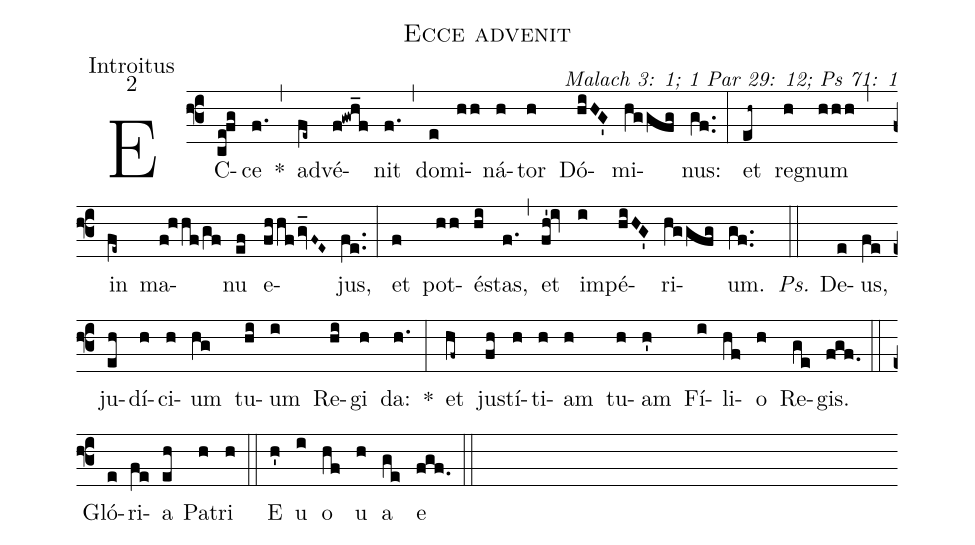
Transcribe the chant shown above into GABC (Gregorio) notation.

name: Ecce advenit;
office-part: Introitus;
mode: 2;
commentary: Malach 3: 1; 1 Par 29: 12; Ps 71: 1;
%%
(f3) EC(ce!fg)ce(f.) *(,) ad(fe~)vé(f!gwh_f)nit(f.) (,) do(e)mi(hh)ná(h)tor(h) Dó(hiHG')mi(hggfg)nus:(gf..) (:)
et(eh~) re(h)gnum(hhh) (,) in(fe~) ma(f!hhf/gf)nu(ef) e(fhhf/gv_F~E~)jus,(fe..) (:)
et(f) pot(hh)és(hi)tas,(f.) (,) et(fh'!iv) im(i)pé(hiHG')ri(hggfg)um.(gf..) (::)
<i>Ps.</i> De(e)us,(fe) ju(eh)dí(h)ci(h)um(hg) tu(hi)um(i) Re(hi)gi(h) da:(h.) *(:)
et(hf~) jus(fh)tí(h)ti(h)am(h) tu(h)am(h') Fí(i)li(hf)o(h) Re(ge)gis.(fgf.) (::)
Gló(e)ri(fe)a(eh) Pa(h)tri(h) (::)
E(h') u(i) o(hf) u(h) a(ge) e(fgf.) (::)
